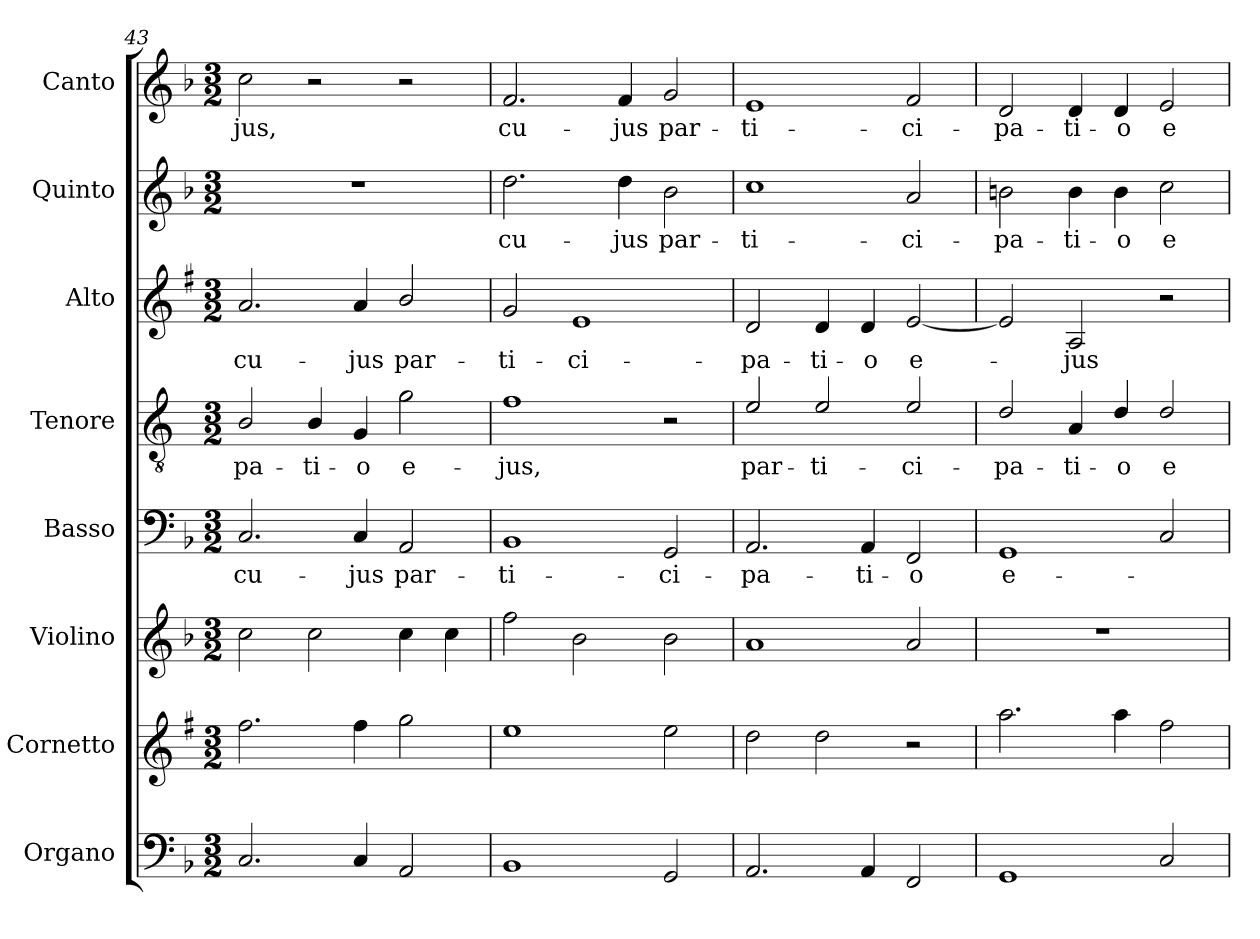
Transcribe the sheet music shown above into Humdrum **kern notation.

**kern	**kern	**kern	**kern	**text	**kern	**text	**kern	**text	**kern	**text	**kern	**text
*part8	*part7	*part6	*part5	*part5	*part4	*part4	*part3	*part3	*part2	*part2	*part1	*part1
*staff8	*staff7	*staff6	*staff5	*staff5	*staff4	*staff4	*staff3	*staff3	*staff2	*staff2	*staff1	*staff1
*I"Organo	*I"Cornetto	*I"Violino	*I"Basso	*	*I"Tenore	*	*I"Alto	*	*I"Quinto	*	*I"Canto	*
*I'Or	*I'Cto.	*I'Vln.	*I'B	*	*I'T	*	*I'A	*	*	*	*I'C	*
*clefF4	*clefG2	*clefG2	*clefF4	*	*clefGv2	*	*clefG2	*	*clefG2	*	*clefG2	*
*	*ITrd1c2	*	*	*	*ITrd4c7	*	*ITrd1c2	*	*	*	*	*
*k[b-]	*k[b-]	*k[b-]	*k[b-]	*	*k[b-]	*	*k[b-]	*	*k[b-]	*	*k[b-]	*
*F:	*F:	*F:	*F:	*	*F:	*	*F:	*	*F:	*	*F:	*
*M3/2	*M3/2	*M3/2	*M3/2	*	*M3/2	*	*M3/2	*	*M3/2	*	*M3/2	*
=43	=43	=43	=43	=43	=43	=43	=43	=43	=43	=43	=43	=43
!	!	!	!	!LO:LY:b	!	!LO:LY:b	!	!LO:LY:b	!	!	!	!LO:LY:b
2.C/	2.ee\	2cc\	2.C/	cu-	2E/	-pa-	2.g/	cu-	1.r	.	2cc\	-jus,
!	!	!	!	!	!	!LO:LY:b	!	!	!	!	!	!
.	.	2cc\	.	.	4E/	-ti-	.	.	.	.	2r	.
!	!	!	!	!LO:LY:b	!	!LO:LY:b	!	!LO:LY:b	!	!	!	!
4C/	4ee\	.	4C/	-jus	4C/	-o	4g/	-jus	.	.	.	.
!	!	!	!	!LO:LY:b	!	!LO:LY:b	!	!LO:LY:b	!	!	!	!
2AA/	2ff\	4cc\	2AA/	par-	2c\	e-	2a/	par-	.	.	2r	.
.	.	4cc\	.	.	.	.	.	.	.	.	.	.
=44	=44	=44	=44	=44	=44	=44	=44	=44	=44	=44	=44	=44
!	!	!	!	!LO:LY:b	!	!LO:LY:b	!	!LO:LY:b	!	!LO:LY:b	!	!LO:LY:b
1BB-	1dd	2ff\	1BB-	-ti-	1B-	-jus,	2f/	-ti-	2.dd\	cu-	2.f/	cu-
!	!	!	!	!	!	!	!	!LO:LY:b	!	!	!	!
.	.	2b-\	.	.	.	.	1d	-ci-	.	.	.	.
!	!	!	!	!	!	!	!	!	!	!LO:LY:b	!	!LO:LY:b
.	.	.	.	.	.	.	.	.	4dd\	-jus	4f/	-jus
!	!	!	!	!LO:LY:b	!	!	!	!	!	!LO:LY:b	!	!LO:LY:b
2GG/	2dd\	2b-\	2GG/	-ci-	2r	.	.	.	2b-\	par-	2g/	par-
!!LO:LB:g=z
=45	=45	=45	=45	=45	=45	=45	=45	=45	=45	=45	=45	=45
!	!	!	!	!LO:LY:b	!	!LO:LY:b	!	!LO:LY:b	!	!LO:LY:b	!	!LO:LY:b
2.AA/	2cc\	1a	2.AA/	-pa-	2A/	par-	2c/	-pa-	1cc	-ti-	1e	-ti-
!	!	!	!	!	!	!LO:LY:b	!	!LO:LY:b	!	!	!	!
.	2cc\	.	.	.	2A/	-ti-	4c/	-ti-	.	.	.	.
!	!	!	!	!LO:LY:b	!	!	!	!LO:LY:b	!	!	!	!
4AA/	.	.	4AA/	-ti-	.	.	4c/	-o	.	.	.	.
!	!	!	!	!LO:LY:b	!	!LO:LY:b	!	!LO:LY:b	!	!LO:LY:b	!	!LO:LY:b
2FF/	2r	2a/	2FF/	-o	2A/	-ci-	[2d/	e-	2a/	-ci-	2f/	-ci-
=46	=46	=46	=46	=46	=46	=46	=46	=46	=46	=46	=46	=46
!	!	!	!	!LO:LY:b	!	!LO:LY:b	!	!	!	!LO:LY:b	!	!LO:LY:b
1GG	2.gg\	1.r	1GG	e-	2G/	-pa-	2d/]	.	2bn\	-pa-	2d/	-pa-
!	!	!	!	!	!	!LO:LY:b	!	!LO:LY:b	!	!LO:LY:b	!	!LO:LY:b
.	.	.	.	.	4D/	-ti-	2G/	-jus	4b\	-ti-	4d/	-ti-
!	!	!	!	!	!	!LO:LY:b	!	!	!	!LO:LY:b	!	!LO:LY:b
.	4gg\	.	.	.	4G/	-o	.	.	4b\	-o	4d/	-o
!	!	!	!	!	!	!LO:LY:b	!	!	!	!LO:LY:b	!	!LO:LY:b
2C/	2ee\	.	2C/	.	2G/	e-	2r	.	2cc\	e-	2e/	e-
=	=	=	=	=	=	=	=	=	=	=	=	=
*-	*-	*-	*-	*-	*-	*-	*-	*-	*-	*-	*-	*-
